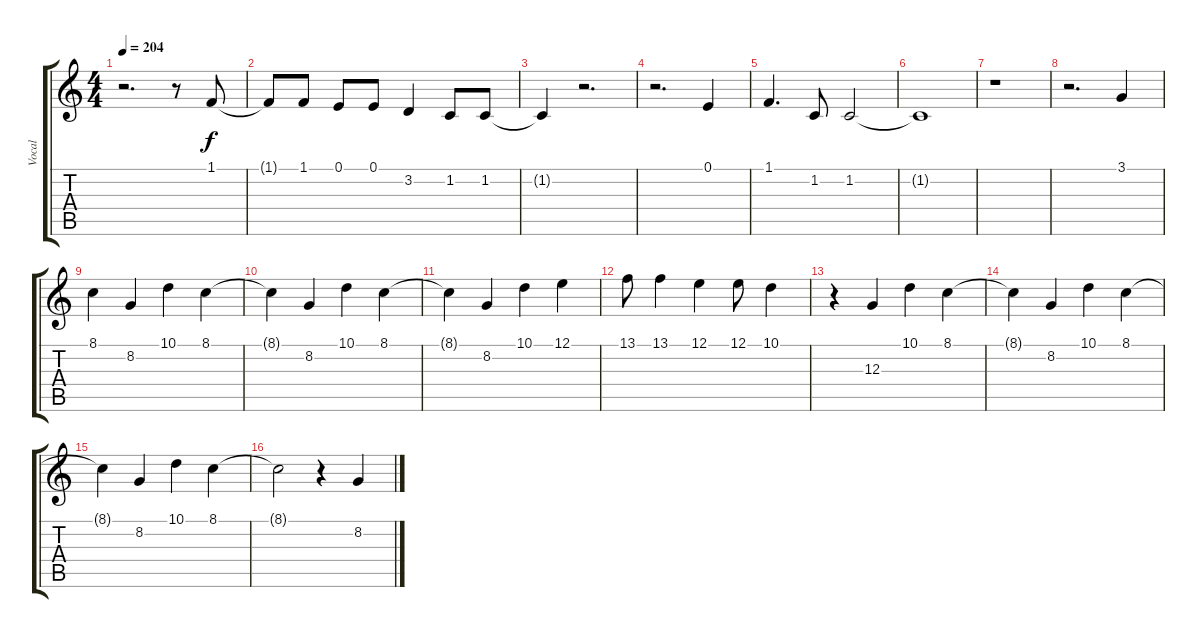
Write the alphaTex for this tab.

\track ("Vocal" "Vocal") {instrument lead1square}
\staff {score tabs}
\tuning (E4 B3 G3 D3 A2 E2) {hide}
\ts (4 4)
\tempo 204
\clef g2
\ks c
r.2{d dy f} r.8 1.1.8 |
1.1{t}.8 1.1.8 0.1.8 0.1.8 3.2.4 1.2.8 1.2.8 |
1.2{t}.4 r.2{d} |
r.2{d} 0.1.4 |
1.1.4{d} 1.2.8 1.2.2 |
1.2{t}.1 |
r.1 |
r.2{d} 3.1.4 |
8.1.4 8.2.4 10.1.4 8.1.4 |
8.1{t}.4 8.2.4 10.1.4 8.1.4 |
8.1{t}.4 8.2.4 10.1.4 12.1.4 |
13.1.8 13.1.4 12.1.4 12.1.8 10.1.4 |
r.4 12.3.4 10.1.4 8.1.4 |
8.1{t}.4 8.2.4 10.1.4 8.1.4 |
8.1{t}.4 8.2.4 10.1.4 8.1.4 |
8.1{t}.2 r.4 8.2.4
